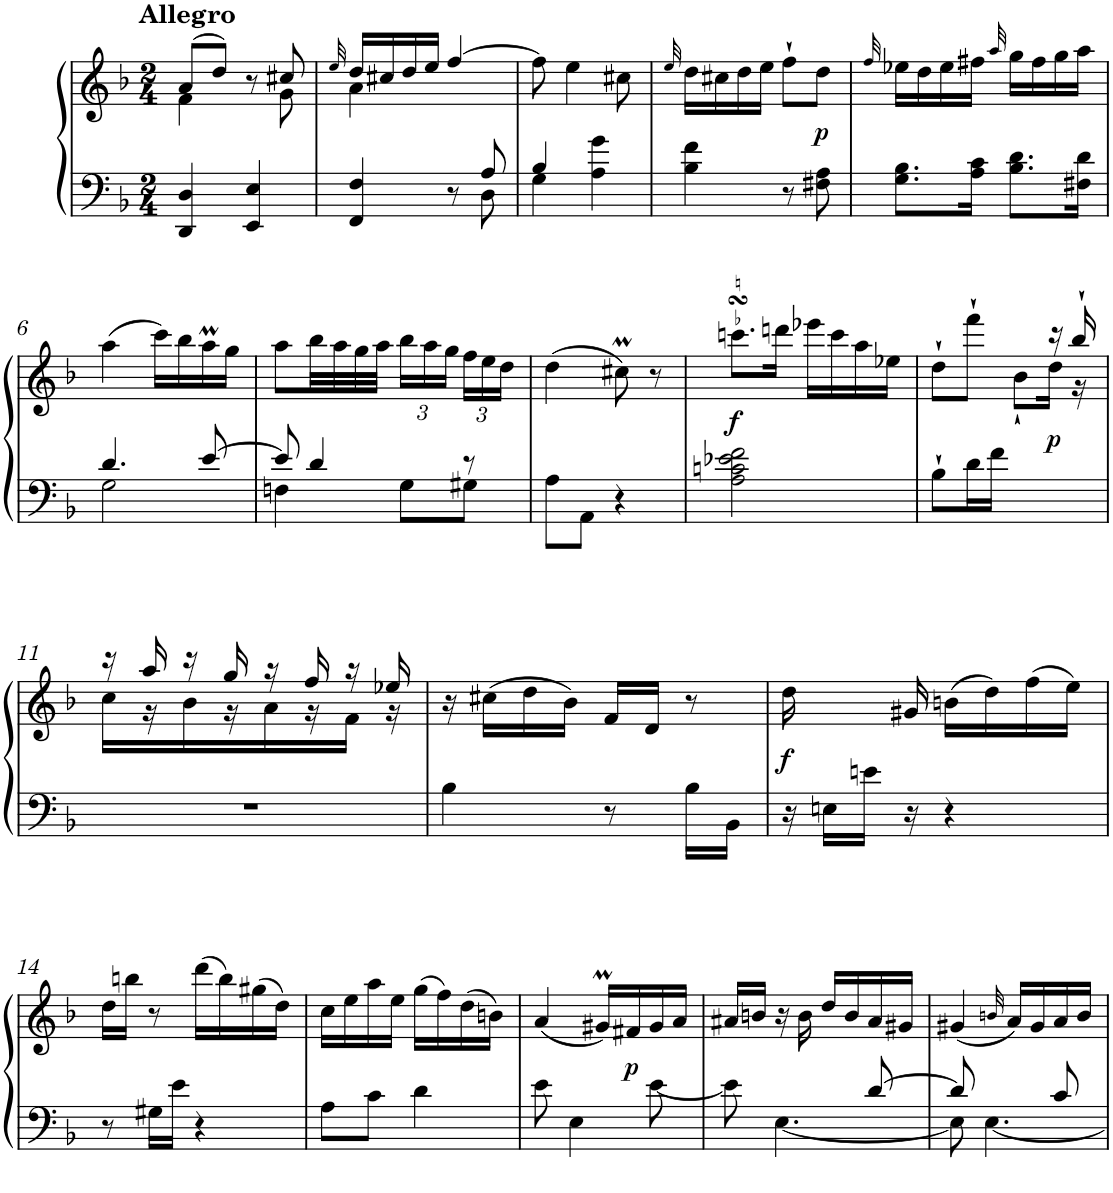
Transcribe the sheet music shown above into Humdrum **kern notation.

**kern	**kern	**dynam
*part1	*part1	*part1
*staff2	*staff1	*staff1/2
*I"Фортепиано	*	*
*clefF4	*clefG2	*
*k[b-]	*k[b-]	*
*d:	*d:	*
*M2/4	*M2/4	*
=1	=1	=1
*	*^	*
!	!LO:TX:a:B:t=Allegro	!	!
4DD/ 4D/	(>8a/L	4f\	.
.	8dd/J)	.	.
4EE/ 4E/	8r	8ryy	.
.	8cc#X/	8g\	.
=2	=2	=2	=2
.	32qee/	.	.
*^	*	*	*
4FF/ 4F/	4.ryy	16dd/LL	4a\	.
.	.	16cc#X/	.	.
.	.	16dd/	.	.
.	.	16ee/JJ	.	.
8r	.	[>4ff/	4ryy	.
8A/	8D\	.	.	.
*	*	*v	*v	*
=3	=3	=3	=3
4B-/	4G\	8ff\]	.
.	.	4ee\	.
4A\ 4g\	4ryy	.	.
.	.	8cc#X\	.
*v	*v	*	*
=4	=4	=4
.	32qee/	.
4B-\ 4f\	16dd\LL	.
.	16cc#X\	.
.	16dd\	.
.	16ee\JJ	.
8r	8ff`\L	.
!	!	!LO:DY:b
8F#X\ 8A\	8dd\J	p
=5	=5	=5
.	32qff/	.
8.G\ 8.B-\L	16ee-X\LL	.
.	16dd\	.
.	16ee-\	.
16A\ 16c\Jk	16ff#X\JJ	.
.	32qaa/	.
8.B-\ 8.d\L	16gg\LL	.
.	16ff#\	.
.	16gg\	.
16F#X\ 16d\Jk	16aa\JJ	.
!!LO:LB:g=z
=6	=6	=6
*^	*	*
4.d/	2G\	(>4aa\	.
.	.	16ccc\LL)	.
.	.	16bb-\	.
[>8e/	.	16aam\	.
.	.	16gg\JJ	.
=7	=7	=7	=7
8e/]	4Fn\	8aa\L	.
4d/	.	32bb-\LL	.
.	.	32aa\	.
.	.	32gg\	.
.	.	32aa\JJJ	.
*	*	*Xbrackettup	*
.	8G\L	24bb-\LL	.
.	.	24aa\	.
.	.	24gg\JJ	.
8r	8G#X\J	24ff\LL	.
.	.	24ee\	.
.	.	24dd\JJ	.
*v	*v	*	*
=8	=8	=8
8A\L	(>4dd\	.
8AA\J	.	.
4r	8cc#Xm\)	.
.	8r	.
=9	=9	=9
!	!LO:TURN:lacc=-	!LO:DY:b
2A\ 2cn\ 2e-X\ 2f\	8.cccnsSSS\L	f
.	16dddn\Jk	.
.	16eee-X\LL	.
.	16ccc\	.
.	16aa\	.
.	16ee-X\JJ	.
=10	=10	=10
*	*^	*
8B-`\L	8dd`\L	4ryy	.
16d\L	8fff`\J	.	.
16f\JJ	.	.	.
4ryy	8ryy	8b-`\L	.
!	!	!	!LO:DY:b
.	16r	16dd\Jk	p
.	16bb-`/	16r	.
!!LO:LB:g=z	!!
=11	=11	=11	=11
2r	16r	16cc\LL	.
.	16aa/	16r	.
.	16r	16b-\	.
.	16gg/	16r	.
.	16r	16a\	.
.	16ff/	16r	.
.	16r	16f\JJ	.
.	16ee-X/	16r	.
*	*v	*v	*
=12	=12	=12
4B-\	16r	.
.	(>16cc#X\LL	.
.	16dd\	.
.	16b-\JJ)	.
8r	16f/LL	.
.	16d/JJ	.
16B-\LL	8r	.
16BB-\JJ	.	.
=13	=13	=13
!	!	!LO:DY:b
16r	16dd\	f
16En\LL	8ryy	.
16en\JJ	.	.
16r	16g#X/	.
4r	(>16bn\LL	.
.	16dd\)	.
.	(>16ff\	.
.	16ee\JJ)	.
!!LO:LB:g=z
=14	=14	=14
8r	16dd\LL	.
.	16bbn\JJ	.
16G#X\LL	8r	.
16e\JJ	.	.
4r	(>16ddd\LL	.
.	16bb\)	.
.	(>16gg#X\	.
.	16dd\JJ)	.
=15	=15	=15
8A\L	16cc\LL	.
.	16ee\	.
8c\J	16aa\	.
.	16ee\JJ	.
4d\	(>16gg\LL	.
.	16ff\)	.
.	(>16dd\	.
.	16bn\JJ)	.
=16	=16	=16
*^	*	*
2ryy	8e\	(<4a/	.
.	4E\	.	.
.	.	16g#Xm/LL)	.
!	!	!	!LO:DY:b
.	.	16f#X/	p
.	[8e\	16g#/	.
.	.	16a/JJ	.
=17	=17	=17	=17
4.ryy	8e\]	16a#X/LL	.
.	.	16bn/JJ	.
.	[<4.E\	16r	.
.	.	16b\	.
.	.	16dd/LL	.
.	.	16b/	.
[>8d/	.	16a#/	.
.	.	16g#X/JJ	.
=18	=18	=18	=18
8d/]	8E\]	(<4g#X/	.
4ryy	[<4.E\	.	.
.	.	32qbn/	.
.	.	16a/LL)	.
.	.	16g#/	.
8c/	.	16a/	.
.	.	16b/JJ	.
*v	*v	*	*
=	=	=
*-	*-	*-
